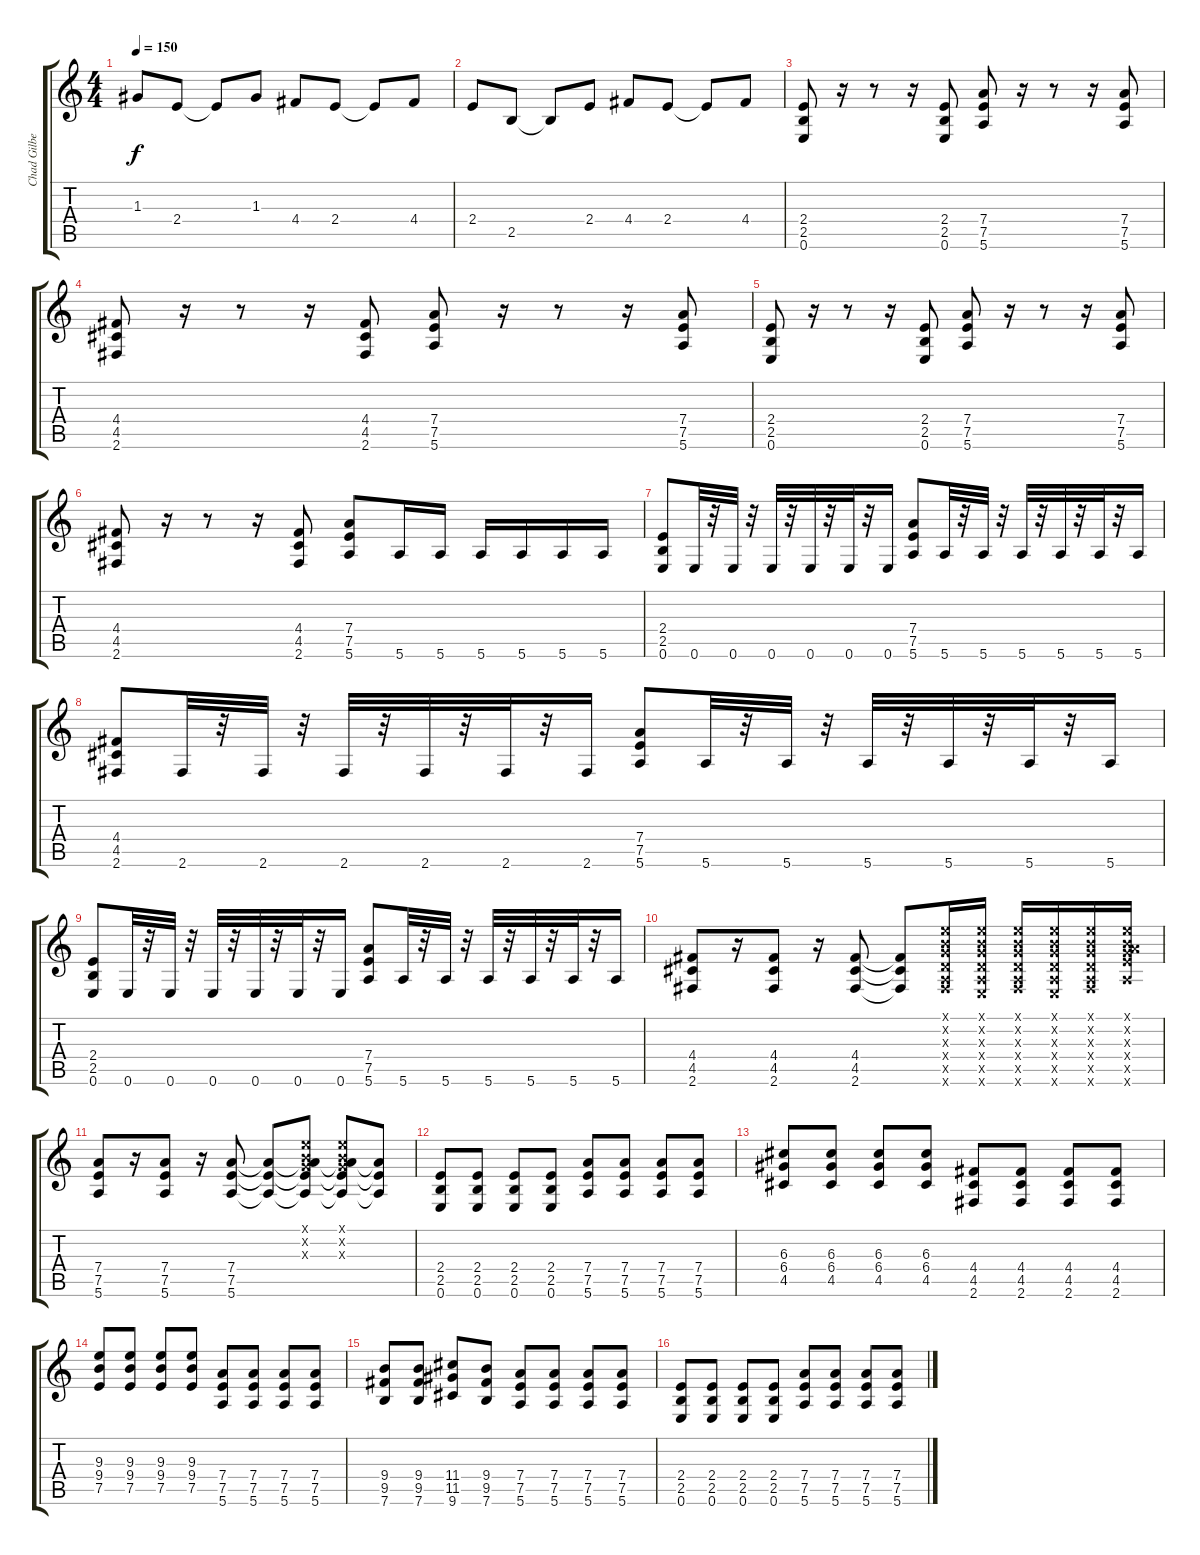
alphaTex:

\track ("Chad Gilbert - Lead Guitar" "Chad Gilbe") {instrument distortionguitar}
\staff {score tabs}
\tuning (E4 B3 G3 D3 A2 E2) {hide}
\ts (4 4)
\tempo 150
\clef g2
\ks c
1.3.8{dy f} 2.4.8 2.4{t}.8 1.3.8 4.4.8 2.4.8 2.4{t}.8 4.4.8 |
2.4.8 2.5.8 2.5{t}.8 2.4.8 4.4.8 2.4.8 2.4{t}.8 4.4.8 |
(2.4 2.5 0.6).8 r.16 r.8 r.16 (2.4 2.5 0.6).8 (7.4 7.5 5.6).8 r.16 r.8 r.16 (7.4 7.5 5.6).8 |
(4.4 4.5 2.6).8 r.16 r.8 r.16 (4.4 4.5 2.6).8 (7.4 7.5 5.6).8 r.16 r.8 r.16 (7.4 7.5 5.6).8 |
(2.4 2.5 0.6).8 r.16 r.8 r.16 (2.4 2.5 0.6).8 (7.4 7.5 5.6).8 r.16 r.8 r.16 (7.4 7.5 5.6).8 |
(4.4 4.5 2.6).8 r.16 r.8 r.16 (4.4 4.5 2.6).8 (7.4 7.5 5.6).8 5.6.16 5.6.16 5.6.16 5.6.16 5.6.16 5.6.16 |
(2.4 2.5 0.6).8 0.6.32 r.32 0.6.32 r.32 0.6.32 r.32 0.6.32 r.32 0.6.32 r.32 0.6.16 (7.4 7.5 5.6).8 5.6.32 r.32 5.6.32 r.32 5.6.32 r.32 5.6.32 r.32 5.6.32 r.32 5.6.16 |
(4.4 4.5 2.6).8 2.6.32 r.32 2.6.32 r.32 2.6.32 r.32 2.6.32 r.32 2.6.32 r.32 2.6.16 (7.4 7.5 5.6).8 5.6.32 r.32 5.6.32 r.32 5.6.32 r.32 5.6.32 r.32 5.6.32 r.32 5.6.16 |
(2.4 2.5 0.6).8 0.6.32 r.32 0.6.32 r.32 0.6.32 r.32 0.6.32 r.32 0.6.32 r.32 0.6.16 (7.4 7.5 5.6).8 5.6.32 r.32 5.6.32 r.32 5.6.32 r.32 5.6.32 r.32 5.6.32 r.32 5.6.16 |
(4.4 4.5 2.6).8 r.16 (4.4 4.5 2.6).8 r.16 (4.4 4.5 2.6).8 (4.4{t} 4.5{t} 2.6{t}).8 (0.1{x} 0.2{x} 0.3{x} 0.4{x} 0.5{x} 2.6{x}).16 (0.1{x} 0.2{x} 0.3{x} 0.4{x} 0.5{x} 0.6{x}).16 (0.1{x} 0.2{x} 0.3{x} 0.4{x} 0.5{x} 2.6{x}).16 (0.1{x} 0.2{x} 0.3{x} 0.4{x} 0.5{x} 0.6{x}).16 (0.1{x} 0.2{x} 0.3{x} 0.4{x} 0.5{x} 2.6{x}).16 (0.1{x} 0.2{x} 0.3{x} 7.4{x} 7.5{x} 5.6{x}).16 |
(7.4 7.5 5.6).8 r.16 (7.4 7.5 5.6).8 r.16 (7.4 7.5 5.6).8 (7.4{t} 7.5{t} 5.6{t}).8 (0.1{x} 0.2{x} 0.3{x} 7.4{t} 7.5{t} 5.6{t}).8 (0.1{x} 0.2{x} 0.3{x} 7.4{t} 7.5{t} 5.6{t}).8 (7.4{t} 7.5{t} 5.6{t}).8 |
(2.4 2.5 0.6).8 (2.4 2.5 0.6).8 (2.4 2.5 0.6).8 (2.4 2.5 0.6).8 (7.4 7.5 5.6).8 (7.4 7.5 5.6).8 (7.4 7.5 5.6).8 (7.4 7.5 5.6).8 |
(6.3 6.4 4.5).8 (6.3 6.4 4.5).8 (6.3 6.4 4.5).8 (6.3 6.4 4.5).8 (4.4 4.5 2.6).8 (4.4 4.5 2.6).8 (4.4 4.5 2.6).8 (4.4 4.5 2.6).8 |
(9.3 9.4 7.5).8 (9.3 9.4 7.5).8 (9.3 9.4 7.5).8 (9.3 9.4 7.5).8 (7.4 7.5 5.6).8 (7.4 7.5 5.6).8 (7.4 7.5 5.6).8 (7.4 7.5 5.6).8 |
(9.4 9.5 7.6).8 (9.4 9.5 7.6).8 (11.4 11.5 9.6).8 (9.4 9.5 7.6).8 (7.4 7.5 5.6).8 (7.4 7.5 5.6).8 (7.4 7.5 5.6).8 (7.4 7.5 5.6).8 |
(2.4 2.5 0.6).8 (2.4 2.5 0.6).8 (2.4 2.5 0.6).8 (2.4 2.5 0.6).8 (7.4 7.5 5.6).8 (7.4 7.5 5.6).8 (7.4 7.5 5.6).8 (7.4 7.5 5.6).8
